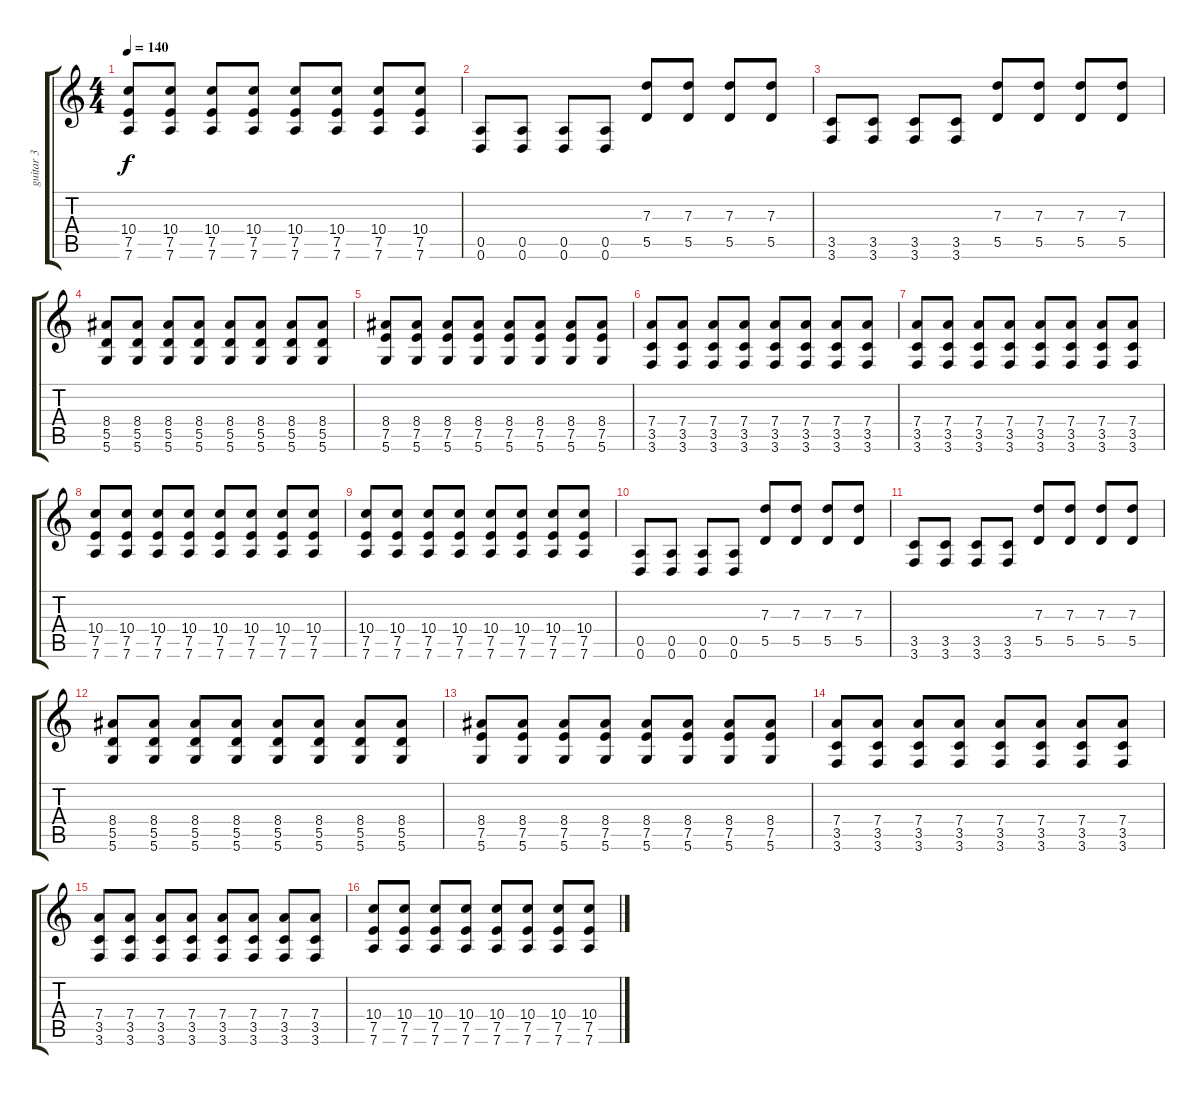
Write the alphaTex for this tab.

\track ("guitar 3" "guitar 3") {instrument distortionguitar}
\staff {score tabs}
\tuning (E4 B3 G3 D3 A2 D2) {hide}
\ts (4 4)
\tempo 140
\clef g2
\ks c
(10.4 7.5 7.6).8{dy f} (10.4 7.5 7.6).8 (10.4 7.5 7.6).8 (10.4 7.5 7.6).8 (10.4 7.5 7.6).8 (10.4 7.5 7.6).8 (10.4 7.5 7.6).8 (10.4 7.5 7.6).8 |
(0.5 0.6).8 (0.5 0.6).8 (0.5 0.6).8 (0.5 0.6).8 (7.3 5.5).8 (7.3 5.5).8 (7.3 5.5).8 (7.3 5.5).8 |
(3.5 3.6).8 (3.5 3.6).8 (3.5 3.6).8 (3.5 3.6).8 (7.3 5.5).8 (7.3 5.5).8 (7.3 5.5).8 (7.3 5.5).8 |
(8.4 5.5 5.6).8 (8.4 5.5 5.6).8 (8.4 5.5 5.6).8 (8.4 5.5 5.6).8 (8.4 5.5 5.6).8 (8.4 5.5 5.6).8 (8.4 5.5 5.6).8 (8.4 5.5 5.6).8 |
(8.4 7.5 5.6).8 (8.4 7.5 5.6).8 (8.4 7.5 5.6).8 (8.4 7.5 5.6).8 (8.4 7.5 5.6).8 (8.4 7.5 5.6).8 (8.4 7.5 5.6).8 (8.4 7.5 5.6).8 |
(7.4 3.5 3.6).8 (7.4 3.5 3.6).8 (7.4 3.5 3.6).8 (7.4 3.5 3.6).8 (7.4 3.5 3.6).8 (7.4 3.5 3.6).8 (7.4 3.5 3.6).8 (7.4 3.5 3.6).8 |
(7.4 3.5 3.6).8 (7.4 3.5 3.6).8 (7.4 3.5 3.6).8 (7.4 3.5 3.6).8 (7.4 3.5 3.6).8 (7.4 3.5 3.6).8 (7.4 3.5 3.6).8 (7.4 3.5 3.6).8 |
(10.4 7.5 7.6).8 (10.4 7.5 7.6).8 (10.4 7.5 7.6).8 (10.4 7.5 7.6).8 (10.4 7.5 7.6).8 (10.4 7.5 7.6).8 (10.4 7.5 7.6).8 (10.4 7.5 7.6).8 |
(10.4 7.5 7.6).8 (10.4 7.5 7.6).8 (10.4 7.5 7.6).8 (10.4 7.5 7.6).8 (10.4 7.5 7.6).8 (10.4 7.5 7.6).8 (10.4 7.5 7.6).8 (10.4 7.5 7.6).8 |
(0.5 0.6).8 (0.5 0.6).8 (0.5 0.6).8 (0.5 0.6).8 (7.3 5.5).8 (7.3 5.5).8 (7.3 5.5).8 (7.3 5.5).8 |
(3.5 3.6).8 (3.5 3.6).8 (3.5 3.6).8 (3.5 3.6).8 (7.3 5.5).8 (7.3 5.5).8 (7.3 5.5).8 (7.3 5.5).8 |
(8.4 5.5 5.6).8 (8.4 5.5 5.6).8 (8.4 5.5 5.6).8 (8.4 5.5 5.6).8 (8.4 5.5 5.6).8 (8.4 5.5 5.6).8 (8.4 5.5 5.6).8 (8.4 5.5 5.6).8 |
(8.4 7.5 5.6).8 (8.4 7.5 5.6).8 (8.4 7.5 5.6).8 (8.4 7.5 5.6).8 (8.4 7.5 5.6).8 (8.4 7.5 5.6).8 (8.4 7.5 5.6).8 (8.4 7.5 5.6).8 |
(7.4 3.5 3.6).8 (7.4 3.5 3.6).8 (7.4 3.5 3.6).8 (7.4 3.5 3.6).8 (7.4 3.5 3.6).8 (7.4 3.5 3.6).8 (7.4 3.5 3.6).8 (7.4 3.5 3.6).8 |
(7.4 3.5 3.6).8 (7.4 3.5 3.6).8 (7.4 3.5 3.6).8 (7.4 3.5 3.6).8 (7.4 3.5 3.6).8 (7.4 3.5 3.6).8 (7.4 3.5 3.6).8 (7.4 3.5 3.6).8 |
(10.4 7.5 7.6).8 (10.4 7.5 7.6).8 (10.4 7.5 7.6).8 (10.4 7.5 7.6).8 (10.4 7.5 7.6).8 (10.4 7.5 7.6).8 (10.4 7.5 7.6).8 (10.4 7.5 7.6).8
